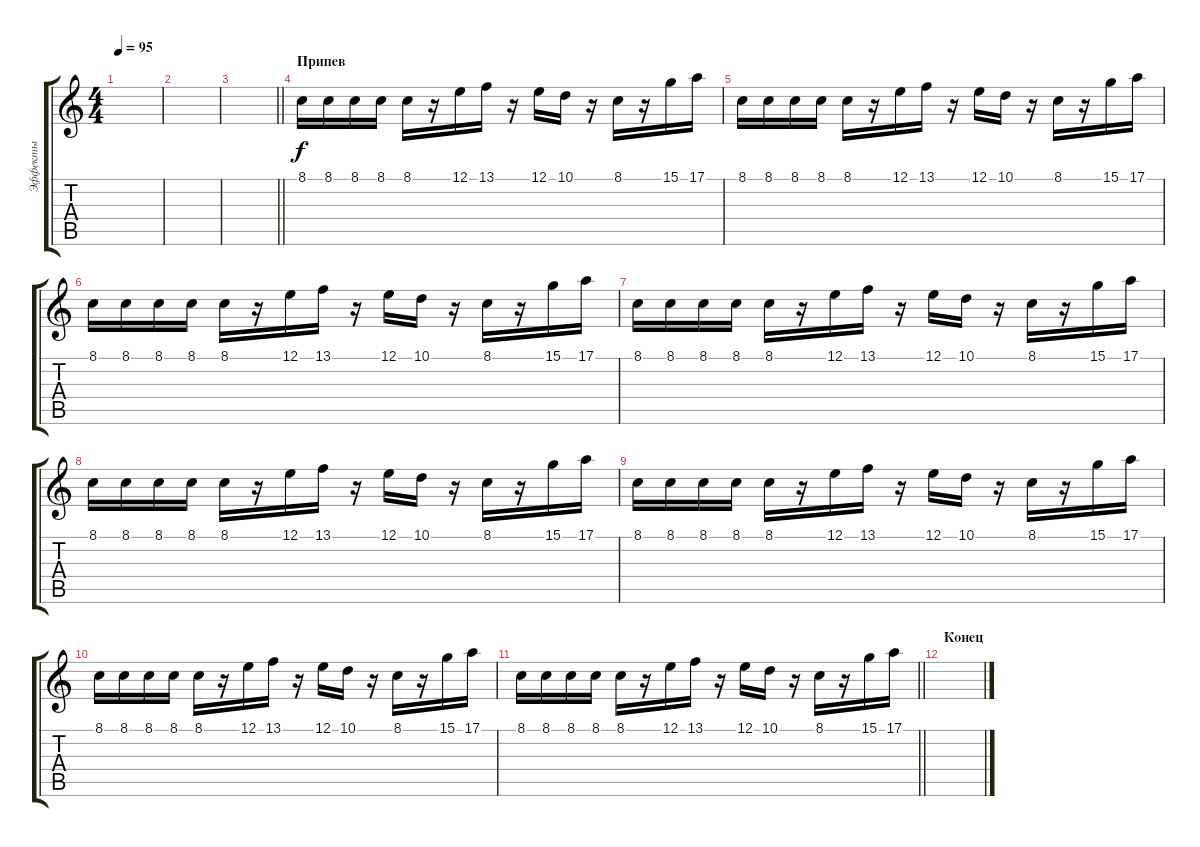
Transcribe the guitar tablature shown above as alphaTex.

\track ("Эффекты" "Эффекты") {instrument pizzicatostrings}
\staff {score tabs}
\tuning (E4 B3 G3 D3 A2 E2) {hide}
\ts (4 4)
\tempo 95
\clef g2
\ks c
|
|
\barLineRight lightlight
|
\section ("" "Припев")
8.1.16{volume 16 instrument pizzicatostrings} 8.1.16 8.1.16 8.1.16 8.1.16 r.16 12.1.16 13.1.16 r.16 12.1.16 10.1.16 r.16 8.1.16 r.16 15.1.16 17.1.16 |
8.1.16 8.1.16 8.1.16 8.1.16 8.1.16 r.16 12.1.16 13.1.16 r.16 12.1.16 10.1.16 r.16 8.1.16 r.16 15.1.16 17.1.16 |
8.1.16 8.1.16 8.1.16 8.1.16 8.1.16 r.16 12.1.16 13.1.16 r.16 12.1.16 10.1.16 r.16 8.1.16 r.16 15.1.16 17.1.16 |
8.1.16 8.1.16 8.1.16 8.1.16 8.1.16 r.16 12.1.16 13.1.16 r.16 12.1.16 10.1.16 r.16 8.1.16 r.16 15.1.16 17.1.16 |
8.1.16 8.1.16 8.1.16 8.1.16 8.1.16 r.16 12.1.16 13.1.16 r.16 12.1.16 10.1.16 r.16 8.1.16 r.16 15.1.16 17.1.16 |
8.1.16 8.1.16 8.1.16 8.1.16 8.1.16 r.16 12.1.16 13.1.16 r.16 12.1.16 10.1.16 r.16 8.1.16 r.16 15.1.16 17.1.16 |
8.1.16 8.1.16 8.1.16 8.1.16 8.1.16 r.16 12.1.16 13.1.16 r.16 12.1.16 10.1.16 r.16 8.1.16 r.16 15.1.16 17.1.16 |
\barLineRight lightlight
8.1.16 8.1.16 8.1.16 8.1.16 8.1.16 r.16 12.1.16 13.1.16 r.16 12.1.16 10.1.16 r.16 8.1.16 r.16 15.1.16 17.1.16 |
\section ("" "Конец")
